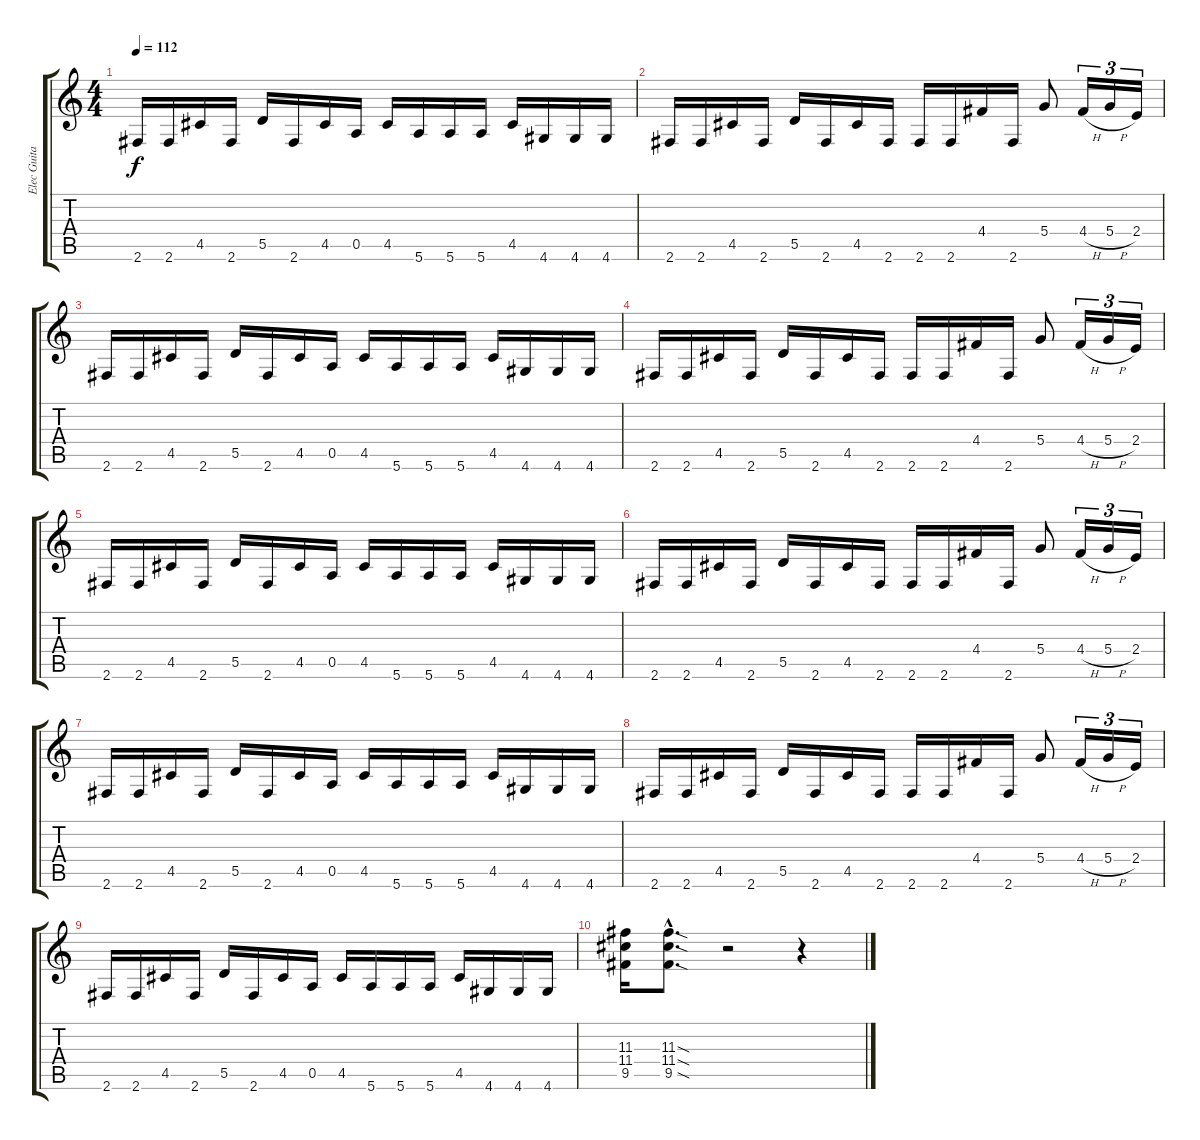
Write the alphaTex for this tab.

\track ("Elec Guitar 1" "Elec Guita") {instrument overdrivenguitar}
\staff {score tabs}
\tuning (E4 B3 G3 D3 A2 E2) {hide}
\ts (4 4)
\tempo 112
\clef g2
\ks c
2.6.16{dy f} 2.6.16 4.5.16 2.6.16 5.5.16 2.6.16 4.5.16 0.5.16 4.5.16 5.6.16 5.6.16 5.6.16 4.5.16 4.6.16 4.6.16 4.6.16 |
2.6.16 2.6.16 4.5.16 2.6.16 5.5.16 2.6.16 4.5.16 2.6.16 2.6.16 2.6.16 4.4.16 2.6.16 5.4.8 4.4{h}.16{tu (3 2)} 5.4{h}.16{tu (3 2)} 2.4.16{tu (3 2)} |
2.6.16 2.6.16 4.5.16 2.6.16 5.5.16 2.6.16 4.5.16 0.5.16 4.5.16 5.6.16 5.6.16 5.6.16 4.5.16 4.6.16 4.6.16 4.6.16 |
2.6.16 2.6.16 4.5.16 2.6.16 5.5.16 2.6.16 4.5.16 2.6.16 2.6.16 2.6.16 4.4.16 2.6.16 5.4.8 4.4{h}.16{tu (3 2)} 5.4{h}.16{tu (3 2)} 2.4.16{tu (3 2)} |
2.6.16 2.6.16 4.5.16 2.6.16 5.5.16 2.6.16 4.5.16 0.5.16 4.5.16 5.6.16 5.6.16 5.6.16 4.5.16 4.6.16 4.6.16 4.6.16 |
2.6.16 2.6.16 4.5.16 2.6.16 5.5.16 2.6.16 4.5.16 2.6.16 2.6.16 2.6.16 4.4.16 2.6.16 5.4.8 4.4{h}.16{tu (3 2)} 5.4{h}.16{tu (3 2)} 2.4.16{tu (3 2)} |
2.6.16 2.6.16 4.5.16 2.6.16 5.5.16 2.6.16 4.5.16 0.5.16 4.5.16 5.6.16 5.6.16 5.6.16 4.5.16 4.6.16 4.6.16 4.6.16 |
2.6.16 2.6.16 4.5.16 2.6.16 5.5.16 2.6.16 4.5.16 2.6.16 2.6.16 2.6.16 4.4.16 2.6.16 5.4.8 4.4{h}.16{tu (3 2)} 5.4{h}.16{tu (3 2)} 2.4.16{tu (3 2)} |
2.6.16 2.6.16 4.5.16 2.6.16 5.5.16 2.6.16 4.5.16 0.5.16 4.5.16 5.6.16 5.6.16 5.6.16 4.5.16 4.6.16 4.6.16 4.6.16 |
(11.3 11.4 9.5).16 (11.3{sod hac} 11.4{sod hac} 9.5{sod hac}).8{d} r.2 r.4
